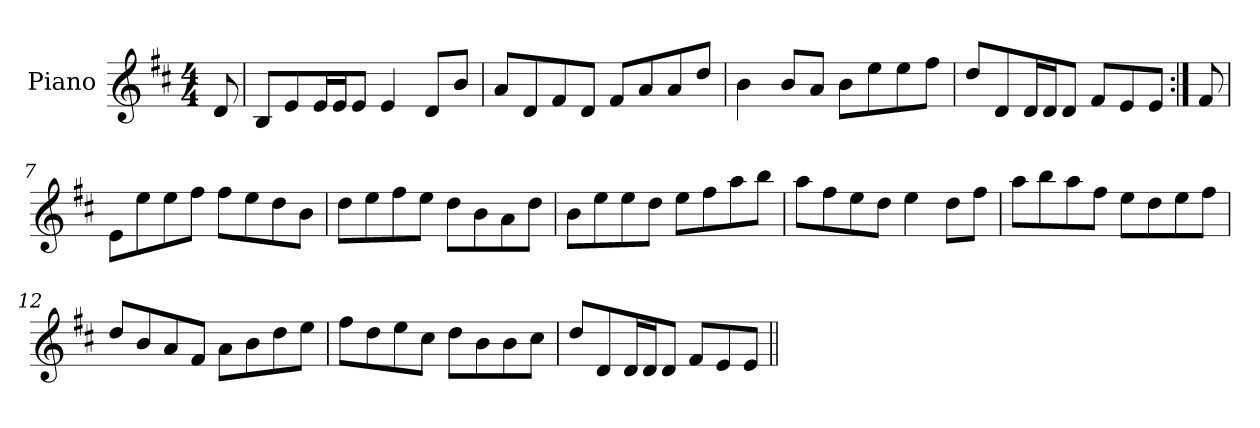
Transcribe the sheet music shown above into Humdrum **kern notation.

**kern
*part1
*staff1
*I"Piano
*I'Pno
*clefG2
*k[f#c#]
*E:dor
*M4/4
=1
8d/
=2
8B/L
8e/
16e/L
16e/J
8e/J
4e/
8d/L
8b/J
=3
8a/L
8d/
8f#/
8d/J
8f#/L
8a/
8a/
8dd/J
=4
4b\
8b/L
8a/J
8b\L
8ee\
8ee\
8ff#\J
=5
8dd/L
8d/
16d/L
16d/J
8d/J
8f#/L
8e/
8e/J
=6:|!
8f#/
=7
8e\L
8ee\
8ee\
8ff#\J
8ff#\L
8ee\
8dd\
8b\J
=8
8dd\L
8ee\
8ff#\
8ee\J
8dd\L
8b\
8a\
8dd\J
=9
8b\L
8ee\
8ee\
8dd\J
8ee\L
8ff#\
8aa\
8bb\J
=10
8aa\L
8ff#\
8ee\
8dd\J
4ee\
8dd\L
8ff#\J
=11
8aa\L
8bb\
8aa\
8ff#\J
8ee\L
8dd\
8ee\
8ff#\J
=12
8dd/L
8b/
8a/
8f#/J
8a\L
8b\
8dd\
8ee\J
=13
8ff#\L
8dd\
8ee\
8cc#\J
8dd\L
8b\
8b\
8cc#\J
=14
8dd/L
8d/
16d/L
16d/J
8d/J
8f#/L
8e/
8e/J
=||
*-
